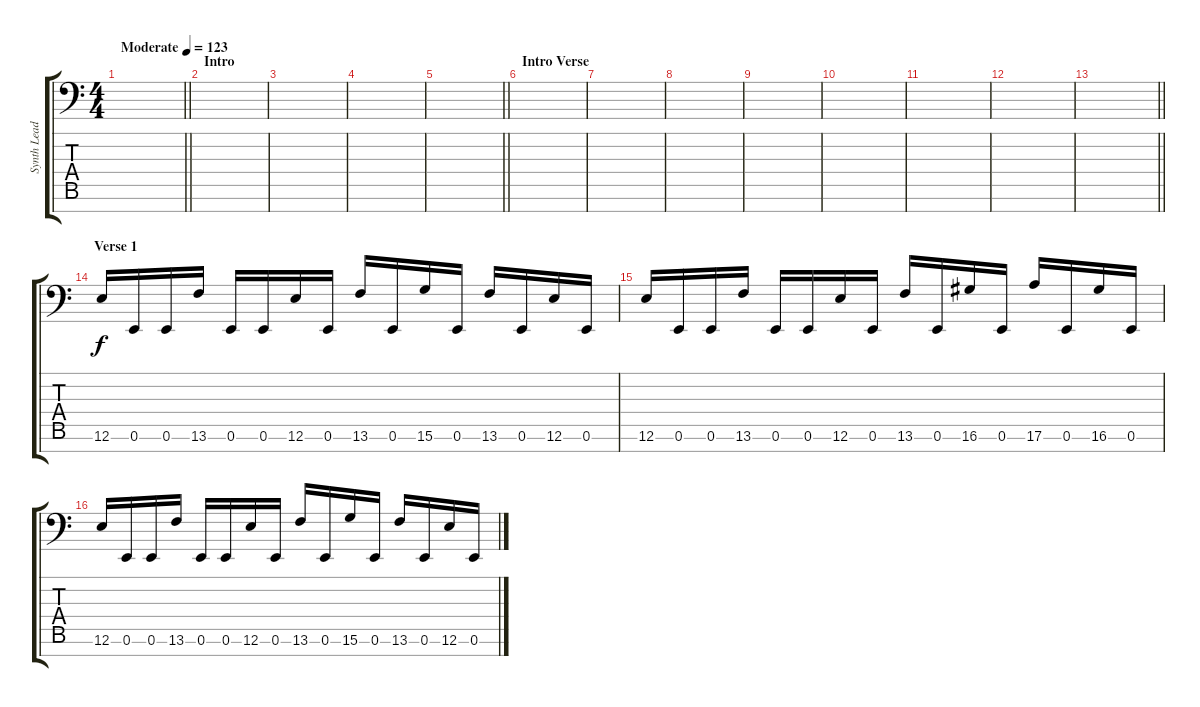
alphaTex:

\track ("Synth Lead" "Synth Lead") {instrument lead2sawtooth}
\staff {score tabs}
\tuning (E4 B3 G3 D3 A2 E2 A1) {hide}
\ts (4 4)
\tempo (123 "Moderate")
\clef f4
\barLineRight lightlight
\ks c
|
\section ("" "Intro")
|
|
|
\barLineRight lightlight
|
\section ("" "Intro Verse")
|
|
|
|
|
|
|
\barLineRight lightlight
|
\section ("" "Verse 1")
12.6.16 0.6.16 0.6.16 13.6.16 0.6.16 0.6.16 12.6.16 0.6.16 13.6.16 0.6.16 15.6.16 0.6.16 13.6.16 0.6.16 12.6.16 0.6.16 |
12.6.16 0.6.16 0.6.16 13.6.16 0.6.16 0.6.16 12.6.16 0.6.16 13.6.16 0.6.16 16.6.16 0.6.16 17.6.16 0.6.16 16.6.16 0.6.16 |
12.6.16 0.6.16 0.6.16 13.6.16 0.6.16 0.6.16 12.6.16 0.6.16 13.6.16 0.6.16 15.6.16 0.6.16 13.6.16 0.6.16 12.6.16 0.6.16
